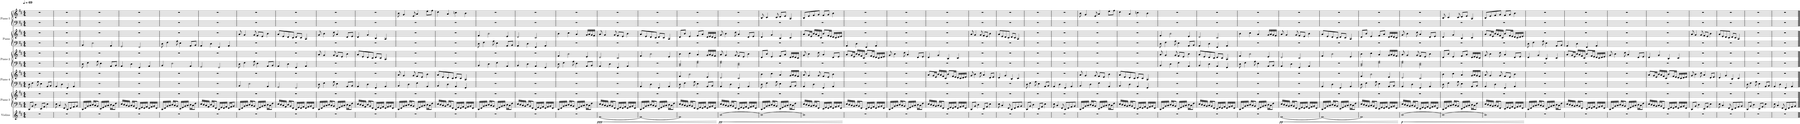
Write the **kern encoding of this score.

**kern	**dynam	**kern	**kern	**kern	**kern	**kern	**kern	**kern	**kern	**kern	**kern
*part6	*part6	*part5	*part5	*part4	*part4	*part3	*part3	*part2	*part2	*part1	*part1
*staff11	*staff11	*staff10	*staff9	*staff8	*staff7	*staff6	*staff5	*staff4	*staff3	*staff2	*staff1
*I"Violins	*	*I"Piano 3	*	*I"Piano 4	*	*I"Piano 2	*	*I"Piano	*	*I"Piano 5	*
*I'Vlns.	*	*I'Pno. 3	*	*I'Pno. 4	*	*I'Pno. 2	*	*I'Pno.	*	*I'Pno. 5	*
*clefG2	*	*clefF4	*clefG2	*clefF4	*clefG2	*clefF4	*clefG2	*clefF4	*clefG2	*clefF4	*clefG2
*k[f#c#]	*	*k[f#c#]	*k[f#c#]	*k[f#c#]	*k[f#c#]	*k[f#c#]	*k[f#c#]	*k[f#c#]	*k[f#c#]	*k[f#c#]	*k[f#c#]
*M4/4	*	*M4/4	*M4/4	*M4/4	*M4/4	*M4/4	*M4/4	*M4/4	*M4/4	*M4/4	*M4/4
*MM69	*	*MM69	*MM69	*MM69	*MM69	*MM69	*MM69	*MM69	*MM69	*MM69	*MM69
=1	=1	=1	=1	=1	=1	=1	=1	=1	=1	=1	=1
1r	.	8DD/L	1r	8D\	1r	1r	1r	1r	1r	1r	1r
.	.	8BB/J	.	4F#\	.	.	.	.	.	.	.
.	.	4D\	.	.	.	.	.	.	.	.	.
.	.	.	.	8A\	.	.	.	.	.	.	.
.	.	8EE/L	.	4E\	.	.	.	.	.	.	.
.	.	8AA/J	.	.	.	.	.	.	.	.	.
.	.	4E\	.	8AA/L	.	.	.	.	.	.	.
.	.	.	.	8BB/J	.	.	.	.	.	.	.
=2	=2	=2	=2	=2	=2	=2	=2	=2	=2	=2	=2
1r	.	8E\	1r	4AA/	1r	1r	1r	1r	1r	1r	1r
.	.	4C#/	.	.	.	.	.	.	.	.	.
.	.	.	.	4D\	.	.	.	.	.	.	.
.	.	8FF#/	.	.	.	.	.	.	.	.	.
.	.	8DD/L	.	4FF#/	.	.	.	.	.	.	.
.	.	8FF#/	.	.	.	.	.	.	.	.	.
.	.	8AA/	.	4AA/	.	.	.	.	.	.	.
.	.	8BB/J	.	.	.	.	.	.	.	.	.
=3	=3	=3	=3	=3	=3	=3	=3	=3	=3	=3	=3
1r	.	16DD/LL	1r	1r	1r	8D\	1r	4BB/	1r	1r	1r
.	.	16FF#/	.	.	.	.	.	.	.	.	.
.	.	16BB/	.	.	.	4F#\	.	.	.	.	.
.	.	16C#/JJ	.	.	.	.	.	.	.	.	.
.	.	16D/LL	.	.	.	.	.	2E\	.	.	.
.	.	16C#/J	.	.	.	.	.	.	.	.	.
.	.	8BB/J	.	.	.	8A\	.	.	.	.	.
.	.	16EE/LL	.	.	.	4E\	.	.	.	.	.
.	.	16GG/	.	.	.	.	.	.	.	.	.
.	.	16BB/	.	.	.	.	.	.	.	.	.
.	.	16C#/JJ	.	.	.	.	.	.	.	.	.
.	.	16D\LL	.	.	.	8AA/L	.	4AA/	.	.	.
.	.	16C#\J	.	.	.	.	.	.	.	.	.
.	.	8F#\J	.	.	.	8BB/J	.	.	.	.	.
=4	=4	=4	=4	=4	=4	=4	=4	=4	=4	=4	=4
1r	.	16E/LL	1r	1r	1r	4AA/	1r	2GG/	1r	1r	1r
.	.	16D/	.	.	.	.	.	.	.	.	.
.	.	16C#/	.	.	.	.	.	.	.	.	.
.	.	16BB/JJ	.	.	.	.	.	.	.	.	.
.	.	16C#/LL	.	.	.	4D\	.	.	.	.	.
.	.	16BB/J	.	.	.	.	.	.	.	.	.
.	.	8FF#/J	.	.	.	.	.	.	.	.	.
.	.	16EE/LL	.	.	.	4FF#/	.	2FF#/	.	.	.
.	.	16GG/	.	.	.	.	.	.	.	.	.
.	.	16FF#/	.	.	.	.	.	.	.	.	.
.	.	16AA/JJ	.	.	.	.	.	.	.	.	.
.	.	16FF#/LL	.	.	.	4AA/	.	.	.	.	.
.	.	16AA/	.	.	.	.	.	.	.	.	.
.	.	16BB/	.	.	.	.	.	.	.	.	.
.	.	16FF#/JJ	.	.	.	.	.	.	.	.	.
=5	=5	=5	=5	=5	=5	=5	=5	=5	=5	=5	=5
1r	.	16DD/LL	1r	1r	1r	4BB/	1r	8D\	1r	1r	1r
.	.	16FF#/	.	.	.	.	.	.	.	.	.
.	.	16BB/	.	.	.	.	.	4F#\	.	.	.
.	.	16C#/JJ	.	.	.	.	.	.	.	.	.
.	.	16D/LL	.	.	.	2E\	.	.	.	.	.
.	.	16C#/J	.	.	.	.	.	.	.	.	.
.	.	8BB/J	.	.	.	.	.	8A\	.	.	.
.	.	16EE/LL	.	.	.	.	.	4E\	.	.	.
.	.	16GG/	.	.	.	.	.	.	.	.	.
.	.	16BB/	.	.	.	.	.	.	.	.	.
.	.	16C#/JJ	.	.	.	.	.	.	.	.	.
.	.	16D\LL	.	.	.	4AA/	.	8AA/L	.	.	.
.	.	16C#\J	.	.	.	.	.	.	.	.	.
.	.	8F#\J	.	.	.	.	.	8BB/J	.	.	.
=6	=6	=6	=6	=6	=6	=6	=6	=6	=6	=6	=6
1r	.	16E/LL	1r	1r	1r	2GG/	1r	4AA/	1r	1r	1r
.	.	16D/	.	.	.	.	.	.	.	.	.
.	.	16C#/	.	.	.	.	.	.	.	.	.
.	.	16AA/JJ	.	.	.	.	.	.	.	.	.
.	.	16D/LL	.	.	.	.	.	4D\	.	.	.
.	.	16BB/J	.	.	.	.	.	.	.	.	.
.	.	8FF#/J	.	.	.	.	.	.	.	.	.
.	.	16DD/LL	.	.	.	2FF#/	.	4FF#/	.	.	.
.	.	16GG/	.	.	.	.	.	.	.	.	.
.	.	16FF#/	.	.	.	.	.	.	.	.	.
.	.	16AA/JJ	.	.	.	.	.	.	.	.	.
.	.	16FF#/LL	.	.	.	.	.	4AA/	.	.	.
.	.	16AA/J	.	.	.	.	.	.	.	.	.
.	.	8BB/J	.	.	.	.	.	.	.	.	.
=7	=7	=7	=7	=7	=7	=7	=7	=7	=7	=7	=7
1r	.	16DD/LL	1r	4BB/	1r	8D\	1r	1r	8a/	1r	1r
.	.	16FF#/	.	.	.	.	.	.	.	.	.
.	.	16BB/	.	.	.	4F#\	.	.	4g/	.	.
.	.	16C#/JJ	.	.	.	.	.	.	.	.	.
.	.	16D/LL	.	2E\	.	.	.	.	.	.	.
.	.	16C#/J	.	.	.	.	.	.	.	.	.
.	.	8BB/J	.	.	.	8A\	.	.	8g/	.	.
.	.	16EE/LL	.	.	.	4E\	.	.	8f#/L	.	.
.	.	16GG/	.	.	.	.	.	.	.	.	.
.	.	16BB/	.	.	.	.	.	.	8e/J	.	.
.	.	16C#/JJ	.	.	.	.	.	.	.	.	.
.	.	16D\LL	.	4AA/	.	8AA/L	.	.	4b\	.	.
.	.	16C#\J	.	.	.	.	.	.	.	.	.
.	.	8F#\J	.	.	.	8BB/J	.	.	.	.	.
=8	=8	=8	=8	=8	=8	=8	=8	=8	=8	=8	=8
1r	.	16E/LL	1r	2GG/	1r	4AA/	1r	1r	8a/L	1r	1r
.	.	16D/	.	.	.	.	.	.	.	.	.
.	.	16C#/	.	.	.	.	.	.	8e/	.	.
.	.	16AA/JJ	.	.	.	.	.	.	.	.	.
.	.	16D/LL	.	.	.	4D\	.	.	8d/	.	.
.	.	16BB/J	.	.	.	.	.	.	.	.	.
.	.	8FF#/J	.	.	.	.	.	.	8c#/J	.	.
.	.	16DD/LL	.	2FF#/	.	4FF#/	.	.	8d/L	.	.
.	.	16GG/	.	.	.	.	.	.	.	.	.
.	.	16FF#/	.	.	.	.	.	.	8c#/J	.	.
.	.	16AA/JJ	.	.	.	.	.	.	.	.	.
.	.	16FF#/LL	.	.	.	4AA/	.	.	4A/	.	.
.	.	16AA/	.	.	.	.	.	.	.	.	.
.	.	16BB/	.	.	.	.	.	.	.	.	.
.	.	16FF#/JJ	.	.	.	.	.	.	.	.	.
=9	=9	=9	=9	=9	=9	=9	=9	=9	=9	=9	=9
1r	.	16DD/LL	1r	8D\	1r	1r	8a/	1r	8g/	1r	1r
.	.	16FF#/	.	.	.	.	.	.	.	.	.
.	.	16BB/	.	4F#\	.	.	4g/	.	4b\	.	.
.	.	16C#/JJ	.	.	.	.	.	.	.	.	.
.	.	16D/LL	.	.	.	.	.	.	.	.	.
.	.	16C#/J	.	.	.	.	.	.	.	.	.
.	.	8BB/J	.	8A\	.	.	8g/	.	8dd\	.	.
.	.	16EE/LL	.	4E\	.	.	8f#/L	.	4a/	.	.
.	.	16GG/	.	.	.	.	.	.	.	.	.
.	.	16BB/	.	.	.	.	8e/J	.	.	.	.
.	.	16C#/JJ	.	.	.	.	.	.	.	.	.
.	.	16D\LL	.	8AA/L	.	.	4b\	.	8d/L	.	.
.	.	16C#\J	.	.	.	.	.	.	.	.	.
.	.	8F#\J	.	8BB/J	.	.	.	.	8e/J	.	.
=10	=10	=10	=10	=10	=10	=10	=10	=10	=10	=10	=10
1r	.	16E/LL	1r	4AA/	1r	1r	8a/L	1r	4d/	1r	1r
.	.	16D/	.	.	.	.	.	.	.	.	.
.	.	16C#/	.	.	.	.	8e/	.	.	.	.
.	.	16AA/JJ	.	.	.	.	.	.	.	.	.
.	.	16D/LL	.	4D\	.	.	8d/	.	4g/	.	.
.	.	16BB/J	.	.	.	.	.	.	.	.	.
.	.	8FF#/J	.	.	.	.	8c#/J	.	.	.	.
.	.	16DD/LL	.	4FF#/	.	.	8d/L	.	4B/	.	.
.	.	16GG/	.	.	.	.	.	.	.	.	.
.	.	16FF#/	.	.	.	.	8c#/J	.	.	.	.
.	.	16AA/JJ	.	.	.	.	.	.	.	.	.
.	.	16FF#/LL	.	4AA/	.	.	4A/	.	4A/	.	.
.	.	16AA/	.	.	.	.	.	.	.	.	.
.	.	16BB/	.	.	.	.	.	.	.	.	.
.	.	16FF#/JJ	.	.	.	.	.	.	.	.	.
=11	=11	=11	=11	=11	=11	=11	=11	=11	=11	=11	=11
1r	.	16DD/LL	1r	4BB/	8a/	1r	1r	1r	1r	1r	8b\
.	.	16FF#/	.	.	.	.	.	.	.	.	.
.	.	16BB/	.	.	4g/	.	.	.	.	.	4g/
.	.	16C#/JJ	.	.	.	.	.	.	.	.	.
.	.	16D/LL	.	4D\	.	.	.	.	.	.	.
.	.	16C#/J	.	.	.	.	.	.	.	.	.
.	.	8BB/J	.	.	8g/	.	.	.	.	.	8e/
.	.	16EE/LL	.	4F#\	8f#/L	.	.	.	.	.	4a/
.	.	16GG/	.	.	.	.	.	.	.	.	.
.	.	16BB/	.	.	8e/J	.	.	.	.	.	.
.	.	16C#/JJ	.	.	.	.	.	.	.	.	.
.	.	16D\LL	.	4AA/	4b\	.	.	.	.	.	8ee\L
.	.	16C#\J	.	.	.	.	.	.	.	.	.
.	.	8F#\J	.	.	.	.	.	.	.	.	8ff#\J
=12	=12	=12	=12	=12	=12	=12	=12	=12	=12	=12	=12
1r	.	16E/LL	1r	4BB/	8a/L	1r	1r	1r	1r	1r	4dd\
.	.	16D/	.	.	.	.	.	.	.	.	.
.	.	16C#/	.	.	8e/	.	.	.	.	.	.
.	.	16BB/JJ	.	.	.	.	.	.	.	.	.
.	.	16D/LL	.	4D\	8d/	.	.	.	.	.	4a/
.	.	16BB/J	.	.	.	.	.	.	.	.	.
.	.	8FF#/J	.	.	8c#/J	.	.	.	.	.	.
.	.	16DD/LL	.	4AA/	8d/L	.	.	.	.	.	4ccn\
.	.	16GG/	.	.	.	.	.	.	.	.	.
.	.	16FF#/	.	.	8c#/J	.	.	.	.	.	.
.	.	16AA/JJ	.	.	.	.	.	.	.	.	.
.	.	16FF#/LL	.	4FF#/	4A/	.	.	.	.	.	4b\
.	.	16AA/	.	.	.	.	.	.	.	.	.
.	.	16BB/	.	.	.	.	.	.	.	.	.
.	.	16FF#/JJ	.	.	.	.	.	.	.	.	.
=13	=13	=13	=13	=13	=13	=13	=13	=13	=13	=13	=13
1r	.	16DD/LL	1r	1r	1r	4BB/	1r	8D\	4f#/	1r	1r
.	.	16FF#/	.	.	.	.	.	.	.	.	.
.	.	16BB/	.	.	.	.	.	4F#\	.	.	.
.	.	16C#/JJ	.	.	.	.	.	.	.	.	.
.	.	16D/LL	.	.	.	4D\	.	.	2b\	.	.
.	.	16C#/J	.	.	.	.	.	.	.	.	.
.	.	8BB/J	.	.	.	.	.	8A\	.	.	.
.	.	16EE/LL	.	.	.	4F#\	.	4E\	.	.	.
.	.	16GG/	.	.	.	.	.	.	.	.	.
.	.	16BB/	.	.	.	.	.	.	.	.	.
.	.	16C#/JJ	.	.	.	.	.	.	.	.	.
.	.	16D\LL	.	.	.	4AA/	.	8AA/L	4e/	.	.
.	.	16C#\J	.	.	.	.	.	.	.	.	.
.	.	8F#\J	.	.	.	.	.	8BB/J	.	.	.
=14	=14	=14	=14	=14	=14	=14	=14	=14	=14	=14	=14
1r	.	16E/LL	1r	1r	1r	4BB/	1r	4AA/	2d/	1r	1r
.	.	16D/	.	.	.	.	.	.	.	.	.
.	.	16C#/	.	.	.	.	.	.	.	.	.
.	.	16BB/JJ	.	.	.	.	.	.	.	.	.
.	.	16D/LL	.	.	.	4D\	.	4D\	.	.	.
.	.	16BB/J	.	.	.	.	.	.	.	.	.
.	.	8FF#/J	.	.	.	.	.	.	.	.	.
.	.	16DD/LL	.	.	.	4AA/	.	4FF#/	2c#/	.	.
.	.	16GG/	.	.	.	.	.	.	.	.	.
.	.	16FF#/	.	.	.	.	.	.	.	.	.
.	.	16AA/JJ	.	.	.	.	.	.	.	.	.
.	.	16FF#/LL	.	.	.	4FF#/	.	4AA/	.	.	.
.	.	16AA/	.	.	.	.	.	.	.	.	.
.	.	16BB/	.	.	.	.	.	.	.	.	.
.	.	16FF#/JJ	.	.	.	.	.	.	.	.	.
=15	=15	=15	=15	=15	=15	=15	=15	=15	=15	=15	=15
1r	.	16DD/LL	1r	1r	1r	8D\	4f#/	1r	4b\	1r	1r
.	.	16FF#/	.	.	.	.	.	.	.	.	.
.	.	16BB/	.	.	.	4F#\	.	.	.	.	.
.	.	16C#/JJ	.	.	.	.	.	.	.	.	.
.	.	16D/LL	.	.	.	.	2b\	.	4cc#\	.	.
.	.	16C#/J	.	.	.	.	.	.	.	.	.
.	.	8BB/J	.	.	.	8A\	.	.	.	.	.
.	.	16EE/LL	.	.	.	4E\	.	.	4a/	.	.
.	.	16GG/	.	.	.	.	.	.	.	.	.
.	.	16BB/	.	.	.	.	.	.	.	.	.
.	.	16C#/JJ	.	.	.	.	.	.	.	.	.
.	.	16D\LL	.	.	.	8AA/L	4e/	.	16g/LL	.	.
.	.	16C#\J	.	.	.	.	.	.	16a/	.	.
.	.	8F#\J	.	.	.	8BB/J	.	.	16g/	.	.
.	.	.	.	.	.	.	.	.	16f#/JJ	.	.
=16	=16	=16	=16	=16	=16	=16	=16	=16	=16	=16	=16
!	!LO:HP:b	!	!	!	!	!	!	!	!	!	!
!	!LO:DY:n=1:b	!	!	!	!	!	!	!	!	!	!
[1f#	< ppp	16E/LL	1r	1r	1r	4AA/	2d/	1r	8a/	1r	1r
.	.	16D/	.	.	.	.	.	.	.	.	.
.	.	16C#/	.	.	.	.	.	.	4g/	.	.
.	.	16BB/JJ	.	.	.	.	.	.	.	.	.
.	.	16C#/LL	.	.	.	4D\	.	.	.	.	.
.	.	16BB/J	.	.	.	.	.	.	.	.	.
.	.	8FF#/J	.	.	.	.	.	.	8g/	.	.
.	.	16EE/LL	.	.	.	4FF#/	2c#/	.	8f#/L	.	.
.	.	16GG/	.	.	.	.	.	.	.	.	.
.	.	16FF#/	.	.	.	.	.	.	8e/J	.	.
.	.	16AA/JJ	.	.	.	.	.	.	.	.	.
.	.	16FF#/LL	.	.	.	4AA/	.	.	4b\	.	.
.	.	16AA/	.	.	.	.	.	.	.	.	.
.	.	16BB/	.	.	.	.	.	.	.	.	.
.	.	16FF#/JJ	.	.	.	.	.	.	.	.	.
=17	=17	=17	=17	=17	=17	=17	=17	=17	=17	=17	=17
1f#_	.	16DD/LL	1r	4AA/	1r	1r	4f#/	1r	8a/L	1r	1r
.	.	16FF#/	.	.	.	.	.	.	.	.	.
.	.	16BB/	.	.	.	.	.	.	8e/	.	.
.	.	16C#/JJ	.	.	.	.	.	.	.	.	.
.	.	16D/LL	.	4D\	.	.	2b\	.	8d/	.	.
.	.	16C#/J	.	.	.	.	.	.	.	.	.
.	.	8BB/J	.	.	.	.	.	.	8c#/J	.	.
.	.	16EE/LL	.	4FF#/	.	.	.	.	8d/L	.	.
.	.	16GG/	.	.	.	.	.	.	.	.	.
.	.	16BB/	.	.	.	.	.	.	8c#/J	.	.
.	.	16C#/JJ	.	.	.	.	.	.	.	.	.
.	.	16D\LL	.	4AA/	.	.	4e/	.	4A/	.	.
.	.	16C#\J	.	.	.	.	.	.	.	.	.
.	.	8F#\J	.	.	.	.	.	.	.	.	.
=18	=18	=18	=18	=18	=18	=18	=18	=18	=18	=18	=18
1f#]	.	16E/LL	1r	8D\	4f#/	2BB/ 2D/	4b\	1r	8d/L	1r	1r
.	.	16D/	.	.	.	.	.	.	.	.	.
.	.	16C#/	.	4F#\	.	.	.	.	8b/J	.	.
.	.	16BB/JJ	.	.	.	.	.	.	.	.	.
.	.	16C#/LL	.	.	2b\	.	4cc#\	.	4e/	.	.
.	.	16BB/J	.	.	.	.	.	.	.	.	.
.	.	8FF#/J	.	8A\	.	.	.	.	.	.	.
.	.	16EE/LL	.	4E\	.	2F#\ 2A\	4a/	.	8f#/L	.	.
.	.	16GG/	.	.	.	.	.	.	.	.	.
.	.	16FF#/	.	.	.	.	.	.	8a/J	.	.
.	.	16AA/JJ	.	.	.	.	.	.	.	.	.
.	.	16FF#/LL	.	8AA/L	4e/	.	16g/LL	.	16d/LL	.	.
.	.	16AA/	.	.	.	.	16a/	.	16e/	.	.
.	.	16BB/	.	8BB/J	.	.	16g/	.	16d/	.	.
.	.	16FF#/JJ	.	.	.	.	16f#/JJ	.	16c#/JJ	.	.
.	[	.	.	.	.	.	.	.	.	.	.
=19	=19	=19	=19	=19	=19	=19	=19	=19	=19	=19	=19
!	!LO:HP:b	!	!	!	!	!	!	!	!	!	!
!	!LO:DY:n=1:b	!	!	!	!	!	!	!	!	!	!
[1b	< pp	16E/LL	1r	4AA/	2d/	2F#\ 2A\	8a/	1r	8g/	1r	1r
.	.	16D/	.	.	.	.	.	.	.	.	.
.	.	16C#/	.	.	.	.	4g/	.	4b\	.	.
.	.	16BB/JJ	.	.	.	.	.	.	.	.	.
.	.	16C#/LL	.	4D\	.	.	.	.	.	.	.
.	.	16BB/J	.	.	.	.	.	.	.	.	.
.	.	8FF#/J	.	.	.	.	8g/	.	8dd\	.	.
.	.	16EE/LL	.	4FF#/	2c#/	2C#\ 2E\	8f#/L	.	4a/	.	.
.	.	16GG/	.	.	.	.	.	.	.	.	.
.	.	16FF#/	.	.	.	.	8e/J	.	.	.	.
.	.	16AA/JJ	.	.	.	.	.	.	.	.	.
.	.	16FF#/LL	.	4AA/	.	.	4b\	.	8d/L	.	.
.	.	16AA/	.	.	.	.	.	.	.	.	.
.	.	16BB/	.	.	.	.	.	.	8e/J	.	.
.	.	16FF#/JJ	.	.	.	.	.	.	.	.	.
=20	=20	=20	=20	=20	=20	=20	=20	=20	=20	=20	=20
1b_	.	16DD/LL	1r	8D\	4b\	1r	8d/L	1r	4d/	1r	8B/
.	.	16FF#/	.	.	.	.	.	.	.	.	.
.	.	16BB/	.	4F#\	.	.	8b/J	.	.	.	4c#/
.	.	16C#/JJ	.	.	.	.	.	.	.	.	.
.	.	16D/LL	.	.	4cc#\	.	4e/	.	4g/	.	.
.	.	16C#/J	.	.	.	.	.	.	.	.	.
.	.	8BB/J	.	8A\	.	.	.	.	.	.	8c#/
.	.	16EE/LL	.	4E\	4a/	.	8f#/L	.	4B/	.	8d/L
.	.	16GG/	.	.	.	.	.	.	.	.	.
.	.	16BB/	.	.	.	.	8a/J	.	.	.	8e/J
.	.	16C#/JJ	.	.	.	.	.	.	.	.	.
.	.	16D\LL	.	8AA/L	16g/LL	.	16d/LL	.	4c#/	.	4A/
.	.	16C#\J	.	.	16a/	.	16e/	.	.	.	.
.	.	8F#\J	.	8BB/J	16g/	.	16d/	.	.	.	.
.	.	.	.	.	16f#/JJ	.	16c#/JJ	.	.	.	.
=21	=21	=21	=21	=21	=21	=21	=21	=21	=21	=21	=21
1b]	.	16E/LL	1r	4AA/	8a/	1r	8g/	1r	8a/L	1r	8B/L
.	.	16D/	.	.	.	.	.	.	.	.	.
.	.	16C#/	.	.	4g/	.	4b\	.	16g/L	.	8e/
.	.	16BB/JJ	.	.	.	.	.	.	16e/JJ	.	.
.	.	16C#/LL	.	4D\	.	.	.	.	16b/LL	.	8f#/
.	.	16BB/J	.	.	.	.	.	.	16a/	.	.
.	.	8FF#/J	.	.	8g/	.	8dd\	.	16f#/	.	8g/J
.	.	.	.	.	.	.	.	.	16c#/JJ	.	.
.	.	16EE/LL	.	4FF#/	8f#/L	.	4a/	.	8b/L	.	8f#/L
.	.	16GG/	.	.	.	.	.	.	.	.	.
.	.	16FF#/	.	.	8e/J	.	.	.	16f#/L	.	8g/J
.	.	16AA/JJ	.	.	.	.	.	.	16e/JJ	.	.
.	.	16FF#/LL	.	4AA/	4b\	.	8d/L	.	16d/LL	.	4b\
.	.	16AA/	.	.	.	.	.	.	16c#/	.	.
.	.	16BB/	.	.	.	.	8e/J	.	16d/	.	.
.	.	16FF#/JJ	.	.	.	.	.	.	16e/JJ	.	.
.	[	.	.	.	.	.	.	.	.	.	.
=22	=22	=22	=22	=22	=22	=22	=22	=22	=22	=22	=22
1r	.	16E/LL	1r	1r	1r	1r	8a/L	4AA/	1r	1r	1r
.	.	16D/	.	.	.	.	.	.	.	.	.
.	.	16C#/	.	.	.	.	16g/L	.	.	.	.
.	.	16BB/JJ	.	.	.	.	16e/JJ	.	.	.	.
.	.	16C#/LL	.	.	.	.	16b/LL	4D\	.	.	.
.	.	16BB/J	.	.	.	.	16a/	.	.	.	.
.	.	8FF#/J	.	.	.	.	16f#/	.	.	.	.
.	.	.	.	.	.	.	16c#/JJ	.	.	.	.
.	.	16EE/LL	.	.	.	.	8b/L	4FF#/	.	.	.
.	.	16GG/	.	.	.	.	.	.	.	.	.
.	.	16FF#/	.	.	.	.	16f#/L	.	.	.	.
.	.	16AA/JJ	.	.	.	.	16e/JJ	.	.	.	.
.	.	16FF#/LL	.	.	.	.	16d/LL	4AA/	.	.	.
.	.	16AA/	.	.	.	.	16c#/	.	.	.	.
.	.	16BB/	.	.	.	.	16d/	.	.	.	.
.	.	16FF#/JJ	.	.	.	.	16e/JJ	.	.	.	.
=23	=23	=23	=23	=23	=23	=23	=23	=23	=23	=23	=23
1r	.	16DD/LL	1r	1r	1r	1r	8g/	1r	1r	1r	1r
.	.	16FF#/	.	.	.	.	.	.	.	.	.
.	.	16BB/	.	.	.	.	4b\	.	.	.	.
.	.	16C#/JJ	.	.	.	.	.	.	.	.	.
.	.	16D/LL	.	.	.	.	.	.	.	.	.
.	.	16C#/J	.	.	.	.	.	.	.	.	.
.	.	8BB/J	.	.	.	.	8dd\	.	.	.	.
.	.	16EE/LL	.	.	.	.	4a/	.	.	.	.
.	.	16GG/	.	.	.	.	.	.	.	.	.
.	.	16BB/	.	.	.	.	.	.	.	.	.
.	.	16C#/JJ	.	.	.	.	.	.	.	.	.
.	.	16D\LL	.	.	.	.	8d/L	.	.	.	.
.	.	16C#\J	.	.	.	.	.	.	.	.	.
.	.	8F#\J	.	.	.	.	8e/J	.	.	.	.
=24	=24	=24	=24	=24	=24	=24	=24	=24	=24	=24	=24
1r	.	16E/LL	1r	1r	8a/L	1r	4d/	1r	1r	1r	1r
.	.	16D/	.	.	.	.	.	.	.	.	.
.	.	16C#/	.	.	16g/L	.	.	.	.	.	.
.	.	16BB/JJ	.	.	16e/JJ	.	.	.	.	.	.
.	.	16C#/LL	.	.	16b/LL	.	4g/	.	.	.	.
.	.	16BB/J	.	.	16a/	.	.	.	.	.	.
.	.	8FF#/J	.	.	16f#/	.	.	.	.	.	.
.	.	.	.	.	16c#/JJ	.	.	.	.	.	.
.	.	16EE/LL	.	.	8b/L	.	4B/	.	.	.	.
.	.	16GG/	.	.	.	.	.	.	.	.	.
.	.	16FF#/	.	.	16f#/L	.	.	.	.	.	.
.	.	16AA/JJ	.	.	16e/JJ	.	.	.	.	.	.
.	.	16FF#/LL	.	.	16d/LL	.	4c#/	.	.	.	.
.	.	16AA/	.	.	16c#/	.	.	.	.	.	.
.	.	16BB/	.	.	16d/	.	.	.	.	.	.
.	.	16FF#/JJ	.	.	16e/JJ	.	.	.	.	.	.
=25	=25	=25	=25	=25	=25	=25	=25	=25	=25	=25	=25
1r	.	8DD/L	1r	1r	8g/	1r	1r	1r	8a/	1r	1r
.	.	8BB/J	.	.	4b\	.	.	.	4g/	.	.
.	.	4D\	.	.	.	.	.	.	.	.	.
.	.	.	.	.	8dd\	.	.	.	8g/	.	.
.	.	8EE/L	.	.	4a/	.	.	.	8f#/L	.	.
.	.	8AA/J	.	.	.	.	.	.	8e/J	.	.
.	.	4E\	.	.	8d/L	.	.	.	4b\	.	.
.	.	.	.	.	8e/J	.	.	.	.	.	.
=26	=26	=26	=26	=26	=26	=26	=26	=26	=26	=26	=26
1r	.	8E\	1r	1r	4d/	1r	1r	1r	8a/L	1r	1r
.	.	4C#/	.	.	.	.	.	.	8e/	.	.
.	.	.	.	.	4g/	.	.	.	8d/	.	.
.	.	8FF#/	.	.	.	.	.	.	8c#/J	.	.
.	.	8DD/L	.	.	4B/	.	.	.	8d/L	.	.
.	.	8FF#/	.	.	.	.	.	.	8c#/J	.	.
.	.	8AA/	.	.	4c#/	.	.	.	4A/	.	.
.	.	8BB/J	.	.	.	.	.	.	.	.	.
=27	=27	=27	=27	=27	=27	=27	=27	=27	=27	=27	=27
1r	.	8DD/L	1r	8D\	1r	1r	1r	1r	1r	1r	1r
.	.	8BB/J	.	4F#\	.	.	.	.	.	.	.
.	.	4D\	.	.	.	.	.	.	.	.	.
.	.	.	.	8A\	.	.	.	.	.	.	.
.	.	8EE/L	.	4E\	.	.	.	.	.	.	.
.	.	8AA/J	.	.	.	.	.	.	.	.	.
.	.	4E\	.	8AA/L	.	.	.	.	.	.	.
.	.	.	.	8BB/J	.	.	.	.	.	.	.
=28	=28	=28	=28	=28	=28	=28	=28	=28	=28	=28	=28
1r	.	8E\	1r	4AA/	1r	1r	1r	1r	1r	1r	1r
.	.	4C#/	.	.	.	.	.	.	.	.	.
.	.	.	.	4D\	.	.	.	.	.	.	.
.	.	8FF#/	.	.	.	.	.	.	.	.	.
.	.	8DD/L	.	4FF#/	.	.	.	.	.	.	.
.	.	8FF#/	.	.	.	.	.	.	.	.	.
.	.	8AA/	.	4AA/	.	.	.	.	.	.	.
.	.	8BB/J	.	.	.	.	.	.	.	.	.
=29	=29	=29	=29	=29	=29	=29	=29	=29	=29	=29	=29
1r	.	16DD/LL	1r	4BB/	8a/	1r	1r	1r	1r	1r	8b\
.	.	16FF#/	.	.	.	.	.	.	.	.	.
.	.	16BB/	.	.	4g/	.	.	.	.	.	4g/
.	.	16C#/JJ	.	.	.	.	.	.	.	.	.
.	.	16D/LL	.	4D\	.	.	.	.	.	.	.
.	.	16C#/J	.	.	.	.	.	.	.	.	.
.	.	8BB/J	.	.	8g/	.	.	.	.	.	8e/
.	.	16EE/LL	.	4F#\	8f#/L	.	.	.	.	.	4a/
.	.	16GG/	.	.	.	.	.	.	.	.	.
.	.	16BB/	.	.	8e/J	.	.	.	.	.	.
.	.	16C#/JJ	.	.	.	.	.	.	.	.	.
.	.	16D\LL	.	4AA/	4b\	.	.	.	.	.	8ee\L
.	.	16C#\J	.	.	.	.	.	.	.	.	.
.	.	8F#\J	.	.	.	.	.	.	.	.	8ff#\J
=30	=30	=30	=30	=30	=30	=30	=30	=30	=30	=30	=30
1r	.	16E/LL	1r	4BB/	8a/L	1r	1r	1r	1r	1r	4dd\
.	.	16D/	.	.	.	.	.	.	.	.	.
.	.	16C#/	.	.	8e/	.	.	.	.	.	.
.	.	16BB/JJ	.	.	.	.	.	.	.	.	.
.	.	16C#/LL	.	4D\	8d/	.	.	.	.	.	4a/
.	.	16BB/J	.	.	.	.	.	.	.	.	.
.	.	8FF#/J	.	.	8c#/J	.	.	.	.	.	.
.	.	16EE/LL	.	4AA/	8d/L	.	.	.	.	.	4ccn\
.	.	16GG/	.	.	.	.	.	.	.	.	.
.	.	16FF#/	.	.	8c#/J	.	.	.	.	.	.
.	.	16AA/JJ	.	.	.	.	.	.	.	.	.
.	.	16FF#/LL	.	4FF#/	4A/	.	.	.	.	.	4b\
.	.	16AA/	.	.	.	.	.	.	.	.	.
.	.	16BB/	.	.	.	.	.	.	.	.	.
.	.	16FF#/JJ	.	.	.	.	.	.	.	.	.
=31	=31	=31	=31	=31	=31	=31	=31	=31	=31	=31	=31
1r	.	16DD/LL	1r	1r	1r	4BB/	8a/	8D\	4f#/	1r	1r
.	.	16FF#/	.	.	.	.	.	.	.	.	.
.	.	16BB/	.	.	.	.	4g/	4F#\	.	.	.
.	.	16C#/JJ	.	.	.	.	.	.	.	.	.
.	.	16D/LL	.	.	.	4D\	.	.	2b\	.	.
.	.	16C#/J	.	.	.	.	.	.	.	.	.
.	.	8BB/J	.	.	.	.	8g/	8A\	.	.	.
.	.	16EE/LL	.	.	.	4F#\	8f#/L	4E\	.	.	.
.	.	16GG/	.	.	.	.	.	.	.	.	.
.	.	16BB/	.	.	.	.	8e/J	.	.	.	.
.	.	16C#/JJ	.	.	.	.	.	.	.	.	.
.	.	16D\LL	.	.	.	4AA/	4b\	8AA/L	4e/	.	.
.	.	16C#\J	.	.	.	.	.	.	.	.	.
.	.	8F#\J	.	.	.	.	.	8BB/J	.	.	.
=32	=32	=32	=32	=32	=32	=32	=32	=32	=32	=32	=32
1r	.	16E/LL	1r	1r	1r	4BB/	8a/L	4AA/	2d/	1r	1r
.	.	16D/	.	.	.	.	.	.	.	.	.
.	.	16C#/	.	.	.	.	8e/	.	.	.	.
.	.	16BB/JJ	.	.	.	.	.	.	.	.	.
.	.	16C#/LL	.	.	.	4D\	8d/	4D\	.	.	.
.	.	16BB/J	.	.	.	.	.	.	.	.	.
.	.	8FF#/J	.	.	.	.	8c#/J	.	.	.	.
.	.	16EE/LL	.	.	.	4AA/	8d/L	4FF#/	2c#/	.	.
.	.	16GG/	.	.	.	.	.	.	.	.	.
.	.	16FF#/	.	.	.	.	8c#/J	.	.	.	.
.	.	16AA/JJ	.	.	.	.	.	.	.	.	.
.	.	16FF#/LL	.	.	.	4FF#/	4A/	4AA/	.	.	.
.	.	16AA/	.	.	.	.	.	.	.	.	.
.	.	16BB/	.	.	.	.	.	.	.	.	.
.	.	16FF#/JJ	.	.	.	.	.	.	.	.	.
=33	=33	=33	=33	=33	=33	=33	=33	=33	=33	=33	=33
1r	.	16DD/LL	1r	1r	1r	8D\	4f#/	1r	4b\	1r	1r
.	.	16FF#/	.	.	.	.	.	.	.	.	.
.	.	16BB/	.	.	.	4F#\	.	.	.	.	.
.	.	16C#/JJ	.	.	.	.	.	.	.	.	.
.	.	16D/LL	.	.	.	.	2b\	.	4cc#\	.	.
.	.	16C#/J	.	.	.	.	.	.	.	.	.
.	.	8BB/J	.	.	.	8A\	.	.	.	.	.
.	.	16EE/LL	.	.	.	4E\	.	.	4a/	.	.
.	.	16GG/	.	.	.	.	.	.	.	.	.
.	.	16BB/	.	.	.	.	.	.	.	.	.
.	.	16C#/JJ	.	.	.	.	.	.	.	.	.
.	.	16D\LL	.	.	.	8AA/L	4e/	.	16g/LL	.	.
.	.	16C#\J	.	.	.	.	.	.	16a/	.	.
.	.	8F#\J	.	.	.	8BB/J	.	.	16g/	.	.
.	.	.	.	.	.	.	.	.	16f#/JJ	.	.
=34	=34	=34	=34	=34	=34	=34	=34	=34	=34	=34	=34
!	!LO:HP:b	!	!	!	!	!	!	!	!	!	!
!	!LO:DY:n=1:b	!	!	!	!	!	!	!	!	!	!
[1f#	< pp	16E/LL	1r	1r	1r	4AA/	2d/	1r	8a/	1r	1r
.	.	16D/	.	.	.	.	.	.	.	.	.
.	.	16C#/	.	.	.	.	.	.	4g/	.	.
.	.	16BB/JJ	.	.	.	.	.	.	.	.	.
.	.	16C#/LL	.	.	.	4D\	.	.	.	.	.
.	.	16BB/J	.	.	.	.	.	.	.	.	.
.	.	8FF#/J	.	.	.	.	.	.	8g/	.	.
.	.	16EE/LL	.	.	.	4FF#/	2c#/	.	8f#/L	.	.
.	.	16GG/	.	.	.	.	.	.	.	.	.
.	.	16FF#/	.	.	.	.	.	.	8e/J	.	.
.	.	16AA/JJ	.	.	.	.	.	.	.	.	.
.	.	16FF#/LL	.	.	.	4AA/	.	.	4b\	.	.
.	.	16AA/	.	.	.	.	.	.	.	.	.
.	.	16BB/	.	.	.	.	.	.	.	.	.
.	.	16FF#/JJ	.	.	.	.	.	.	.	.	.
=35	=35	=35	=35	=35	=35	=35	=35	=35	=35	=35	=35
1f#_	.	16DD/LL	1r	4AA/	1r	1r	4f#/	1r	8a/L	1r	1r
.	.	16FF#/	.	.	.	.	.	.	.	.	.
.	.	16BB/	.	.	.	.	.	.	8e/	.	.
.	.	16C#/JJ	.	.	.	.	.	.	.	.	.
.	.	16D/LL	.	4D\	.	.	2b\	.	8d/	.	.
.	.	16C#/J	.	.	.	.	.	.	.	.	.
.	.	8BB/J	.	.	.	.	.	.	8c#/J	.	.
.	.	16EE/LL	.	4FF#/	.	.	.	.	8d/L	.	.
.	.	16GG/	.	.	.	.	.	.	.	.	.
.	.	16BB/	.	.	.	.	.	.	8c#/J	.	.
.	.	16C#/JJ	.	.	.	.	.	.	.	.	.
.	.	16D\LL	.	4AA/	.	.	4e/	.	4A/	.	.
.	.	16C#\J	.	.	.	.	.	.	.	.	.
.	.	8F#\J	.	.	.	.	.	.	.	.	.
=36	=36	=36	=36	=36	=36	=36	=36	=36	=36	=36	=36
1f#]	.	16E/LL	1r	8D\	4f#/	2BB/ 2D/	4b\	1r	8d/L	1r	1r
.	.	16D/	.	.	.	.	.	.	.	.	.
.	.	16C#/	.	4F#\	.	.	.	.	8b/J	.	.
.	.	16BB/JJ	.	.	.	.	.	.	.	.	.
.	.	16C#/LL	.	.	2b\	.	4cc#\	.	4e/	.	.
.	.	16BB/J	.	.	.	.	.	.	.	.	.
.	.	8FF#/J	.	8A\	.	.	.	.	.	.	.
.	.	16EE/LL	.	4E\	.	2F#\ 2A\	4a/	.	8f#/L	.	.
.	.	16GG/	.	.	.	.	.	.	.	.	.
.	.	16FF#/	.	.	.	.	.	.	8a/J	.	.
.	.	16AA/JJ	.	.	.	.	.	.	.	.	.
.	.	16FF#/LL	.	8AA/L	4e/	.	16g/LL	.	16d/LL	.	.
.	.	16AA/	.	.	.	.	16a/	.	16e/	.	.
.	.	16BB/	.	8BB/J	.	.	16g/	.	16d/	.	.
.	.	16FF#/JJ	.	.	.	.	16f#/JJ	.	16c#/JJ	.	.
.	[	.	.	.	.	.	.	.	.	.	.
=37	=37	=37	=37	=37	=37	=37	=37	=37	=37	=37	=37
!	!LO:HP:b	!	!	!	!	!	!	!	!	!	!
!	!LO:DY:n=1:b	!	!	!	!	!	!	!	!	!	!
[1b	< p	16E/LL	1r	4AA/	2d/	2F#\ 2A\	8a/	1r	8g/	1r	1r
.	.	16D/	.	.	.	.	.	.	.	.	.
.	.	16C#/	.	.	.	.	4g/	.	4b\	.	.
.	.	16BB/JJ	.	.	.	.	.	.	.	.	.
.	.	16C#/LL	.	4D\	.	.	.	.	.	.	.
.	.	16BB/J	.	.	.	.	.	.	.	.	.
.	.	8FF#/J	.	.	.	.	8g/	.	8dd\	.	.
.	.	16EE/LL	.	4FF#/	2c#/	2C#\ 2E\	8f#/L	.	4a/	.	.
.	.	16GG/	.	.	.	.	.	.	.	.	.
.	.	16FF#/	.	.	.	.	8e/J	.	.	.	.
.	.	16AA/JJ	.	.	.	.	.	.	.	.	.
.	.	16FF#/LL	.	4AA/	.	.	4b\	.	8d/L	.	.
.	.	16AA/	.	.	.	.	.	.	.	.	.
.	.	16BB/	.	.	.	.	.	.	8e/J	.	.
.	.	16FF#/JJ	.	.	.	.	.	.	.	.	.
=38	=38	=38	=38	=38	=38	=38	=38	=38	=38	=38	=38
1b_	.	16DD/LL	1r	8D\	4b\	1r	8d/L	1r	4d/	1r	8B/
.	.	16FF#/	.	.	.	.	.	.	.	.	.
.	.	16BB/	.	4F#\	.	.	8b/J	.	.	.	4c#/
.	.	16C#/JJ	.	.	.	.	.	.	.	.	.
.	.	16D/LL	.	.	4cc#\	.	4e/	.	4g/	.	.
.	.	16C#/J	.	.	.	.	.	.	.	.	.
.	.	8BB/J	.	8A\	.	.	.	.	.	.	8c#/
.	.	16EE/LL	.	4E\	4a/	.	8f#/L	.	4B/	.	8d/L
.	.	16GG/	.	.	.	.	.	.	.	.	.
.	.	16BB/	.	.	.	.	8a/J	.	.	.	8e/J
.	.	16C#/JJ	.	.	.	.	.	.	.	.	.
.	.	16D\LL	.	8AA/L	16g/LL	.	16d/LL	.	4c#/	.	4A/
.	.	16C#\J	.	.	16a/	.	16e/	.	.	.	.
.	.	8F#\J	.	8BB/J	16g/	.	16d/	.	.	.	.
.	.	.	.	.	16f#/JJ	.	16c#/JJ	.	.	.	.
=39	=39	=39	=39	=39	=39	=39	=39	=39	=39	=39	=39
1b]	.	16E/LL	1r	4AA/	8a/	1r	8g/	1r	8a/L	1r	8B/L
.	.	16D/	.	.	.	.	.	.	.	.	.
.	.	16C#/	.	.	4g/	.	4b\	.	16g/L	.	8e/
.	.	16BB/JJ	.	.	.	.	.	.	16e/JJ	.	.
.	.	16C#/LL	.	4D\	.	.	.	.	16b/LL	.	8f#/
.	.	16BB/J	.	.	.	.	.	.	16a/	.	.
.	.	8FF#/J	.	.	8g/	.	8dd\	.	16f#/	.	8g/J
.	.	.	.	.	.	.	.	.	16c#/JJ	.	.
.	.	16EE/LL	.	4FF#/	8f#/L	.	4a/	.	8b/L	.	8f#/L
.	.	16GG/	.	.	.	.	.	.	.	.	.
.	.	16FF#/	.	.	8e/J	.	.	.	16f#/L	.	8g/J
.	.	16AA/JJ	.	.	.	.	.	.	16e/JJ	.	.
.	.	16FF#/LL	.	4AA/	4b\	.	8d/L	.	16d/LL	.	4b\
.	.	16AA/	.	.	.	.	.	.	16c#/	.	.
.	.	16BB/	.	.	.	.	8e/J	.	16d/	.	.
.	.	16FF#/JJ	.	.	.	.	.	.	16e/JJ	.	.
.	[	.	.	.	.	.	.	.	.	.	.
=40	=40	=40	=40	=40	=40	=40	=40	=40	=40	=40	=40
1r	.	16DD/LL	1r	1r	1r	1r	4d/	8D\	1r	1r	1r
.	.	16FF#/	.	.	.	.	.	.	.	.	.
.	.	16BB/	.	.	.	.	.	4F#\	.	.	.
.	.	16C#/JJ	.	.	.	.	.	.	.	.	.
.	.	16D/LL	.	.	.	.	4g/	.	.	.	.
.	.	16C#/J	.	.	.	.	.	.	.	.	.
.	.	8BB/J	.	.	.	.	.	8A\	.	.	.
.	.	16EE/LL	.	.	.	.	4B/	4E\	.	.	.
.	.	16GG/	.	.	.	.	.	.	.	.	.
.	.	16BB/	.	.	.	.	.	.	.	.	.
.	.	16C#/JJ	.	.	.	.	.	.	.	.	.
.	.	16D\LL	.	.	.	.	4c#/	8AA/L	.	.	.
.	.	16C#\J	.	.	.	.	.	.	.	.	.
.	.	8F#\J	.	.	.	.	.	8BB/J	.	.	.
=41	=41	=41	=41	=41	=41	=41	=41	=41	=41	=41	=41
1r	.	16E/LL	1r	1r	1r	1r	8a/L	4AA/	1r	1r	1r
.	.	16D/	.	.	.	.	.	.	.	.	.
.	.	16C#/	.	.	.	.	16g/L	.	.	.	.
.	.	16BB/JJ	.	.	.	.	16e/JJ	.	.	.	.
.	.	16C#/LL	.	.	.	.	16b/LL	4D\	.	.	.
.	.	16BB/J	.	.	.	.	16a/	.	.	.	.
.	.	8FF#/J	.	.	.	.	16f#/	.	.	.	.
.	.	.	.	.	.	.	16c#/JJ	.	.	.	.
.	.	16EE/LL	.	.	.	.	8b/L	4FF#/	.	.	.
.	.	16GG/	.	.	.	.	.	.	.	.	.
.	.	16FF#/	.	.	.	.	16f#/L	.	.	.	.
.	.	16AA/JJ	.	.	.	.	16e/JJ	.	.	.	.
.	.	16FF#/LL	.	.	.	.	16d/LL	4AA/	.	.	.
.	.	16AA/	.	.	.	.	16c#/	.	.	.	.
.	.	16BB/	.	.	.	.	16d/	.	.	.	.
.	.	16FF#/JJ	.	.	.	.	16e/JJ	.	.	.	.
=42	=42	=42	=42	=42	=42	=42	=42	=42	=42	=42	=42
1r	.	16DD/LL	1r	1r	1r	1r	8g/	1r	1r	1r	1r
.	.	16FF#/	.	.	.	.	.	.	.	.	.
.	.	16BB/	.	.	.	.	4b\	.	.	.	.
.	.	16C#/JJ	.	.	.	.	.	.	.	.	.
.	.	16D/LL	.	.	.	.	.	.	.	.	.
.	.	16C#/J	.	.	.	.	.	.	.	.	.
.	.	8BB/J	.	.	.	.	8dd\	.	.	.	.
.	.	16EE/LL	.	.	.	.	4a/	.	.	.	.
.	.	16GG/	.	.	.	.	.	.	.	.	.
.	.	16BB/	.	.	.	.	.	.	.	.	.
.	.	16C#/JJ	.	.	.	.	.	.	.	.	.
.	.	16D\LL	.	.	.	.	8d/L	.	.	.	.
.	.	16C#\J	.	.	.	.	.	.	.	.	.
.	.	8F#\J	.	.	.	.	8e/J	.	.	.	.
=43	=43	=43	=43	=43	=43	=43	=43	=43	=43	=43	=43
1r	.	16E/LL	1r	1r	8a/L	1r	4d/	1r	1r	1r	1r
.	.	16D/	.	.	.	.	.	.	.	.	.
.	.	16C#/	.	.	16g/L	.	.	.	.	.	.
.	.	16BB/JJ	.	.	16e/JJ	.	.	.	.	.	.
.	.	16C#/LL	.	.	16b/LL	.	4g/	.	.	.	.
.	.	16BB/J	.	.	16a/	.	.	.	.	.	.
.	.	8FF#/J	.	.	16f#/	.	.	.	.	.	.
.	.	.	.	.	16c#/JJ	.	.	.	.	.	.
.	.	16EE/LL	.	.	8b/L	.	4B/	.	.	.	.
.	.	16GG/	.	.	.	.	.	.	.	.	.
.	.	16FF#/	.	.	16f#/L	.	.	.	.	.	.
.	.	16AA/JJ	.	.	16e/JJ	.	.	.	.	.	.
.	.	16FF#/LL	.	.	16d/LL	.	4c#/	.	.	.	.
.	.	16AA/	.	.	16c#/	.	.	.	.	.	.
.	.	16BB/	.	.	16d/	.	.	.	.	.	.
.	.	16FF#/JJ	.	.	16e/JJ	.	.	.	.	.	.
=44	=44	=44	=44	=44	=44	=44	=44	=44	=44	=44	=44
1r	.	8DD/L	1r	1r	8g/	1r	1r	1r	8a/	1r	1r
.	.	8BB/J	.	.	4b\	.	.	.	4g/	.	.
.	.	4D\	.	.	.	.	.	.	.	.	.
.	.	.	.	.	8dd\	.	.	.	8g/	.	.
.	.	8EE/L	.	.	4a/	.	.	.	8f#/L	.	.
.	.	8AA/J	.	.	.	.	.	.	8e/J	.	.
.	.	4E\	.	.	8d/L	.	.	.	4b\	.	.
.	.	.	.	.	8e/J	.	.	.	.	.	.
=45	=45	=45	=45	=45	=45	=45	=45	=45	=45	=45	=45
1r	.	8E\	1r	1r	4d/	1r	1r	1r	8a/L	1r	1r
.	.	4C#/	.	.	.	.	.	.	8e/	.	.
.	.	.	.	.	4g/	.	.	.	8d/	.	.
.	.	8FF#/	.	.	.	.	.	.	8c#/J	.	.
.	.	8DD/L	.	.	4B/	.	.	.	8d/L	.	.
.	.	8FF#/	.	.	.	.	.	.	8c#/J	.	.
.	.	8AA/	.	.	4c#/	.	.	.	4A/	.	.
.	.	8BB/J	.	.	.	.	.	.	.	.	.
=46	=46	=46	=46	=46	=46	=46	=46	=46	=46	=46	=46
1r	.	8DD/L	1r	8D\	1r	1r	1r	1r	1r	1r	1r
.	.	8BB/J	.	4F#\	.	.	.	.	.	.	.
.	.	4D\	.	.	.	.	.	.	.	.	.
.	.	.	.	8A\	.	.	.	.	.	.	.
.	.	8EE/L	.	4E\	.	.	.	.	.	.	.
.	.	8AA/J	.	.	.	.	.	.	.	.	.
.	.	4E\	.	8AA/L	.	.	.	.	.	.	.
.	.	.	.	8BB/J	.	.	.	.	.	.	.
=47	=47	=47	=47	=47	=47	=47	=47	=47	=47	=47	=47
1r	.	8E\	1r	4AA/	1r	1r	1r	1r	1r	1r	1r
.	.	4C#/	.	.	.	.	.	.	.	.	.
.	.	.	.	4D\	.	.	.	.	.	.	.
.	.	8FF#/	.	.	.	.	.	.	.	.	.
.	.	8DD/L	.	4FF#/	.	.	.	.	.	.	.
.	.	8FF#/	.	.	.	.	.	.	.	.	.
.	.	8AA/	.	4AA/	.	.	.	.	.	.	.
.	.	8BB/J	.	.	.	.	.	.	.	.	.
==	==	==	==	==	==	==	==	==	==	==	==
*-	*-	*-	*-	*-	*-	*-	*-	*-	*-	*-	*-
